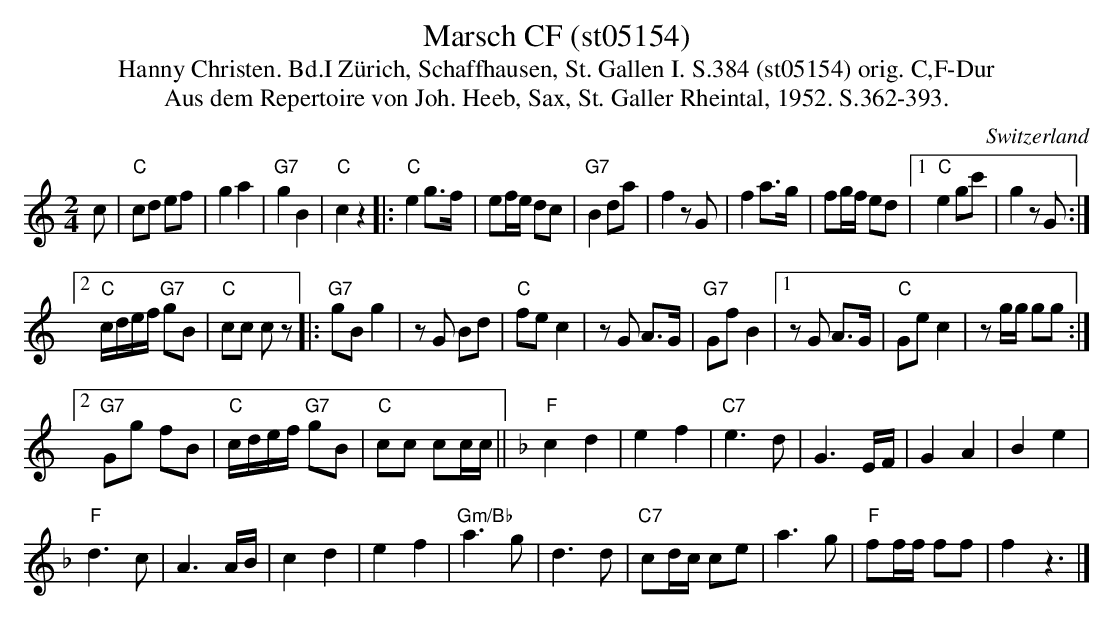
X:1
T: Marsch CF (st05154)
T:Hanny Christen. Bd.I Zürich, Schaffhausen, St. Gallen I. S.384 (st05154) orig. C,F-Dur
T: Aus dem Repertoire von Joh. Heeb, Sax, St. Galler Rheintal, 1952. S.362-393.
M:2/4
L:1/8
O:Switzerland
K:C major
c | "C"cd ef | g2a2 | "G7"g2B2 | "C"c2z2 |: "C"e2 g>f | ef/e/ dc | "G7"B2da | f2zG | f2 a>g | fg/f/ ed |1 "C"e2 gc' | g2zG :|2
"C"c/d/e/f/ "G7"gB | "C"cc cz |: "G7"gBg2 | zG Bd | "C"fec2 | zG A>G | "G7"GfB2 |1 zG A>G | "C"Gec2 | zg/g/ gg :|2
"G7"Gg fB | "C"c/d/e/f/ "G7"gB | "C"cc cc/c/ || [K:F] "F"c2d2 | e2f2 | "C7"e3d | G3E/F/ | G2A2 | B2e2 |
"F"d3c | A3A/B/ | c2d2 | e2f2 | "Gm/Bb"a3g | d3d | "C7"cd/c/ ce | a3g | "F"ff/f/ ff | f2 z3 |]
